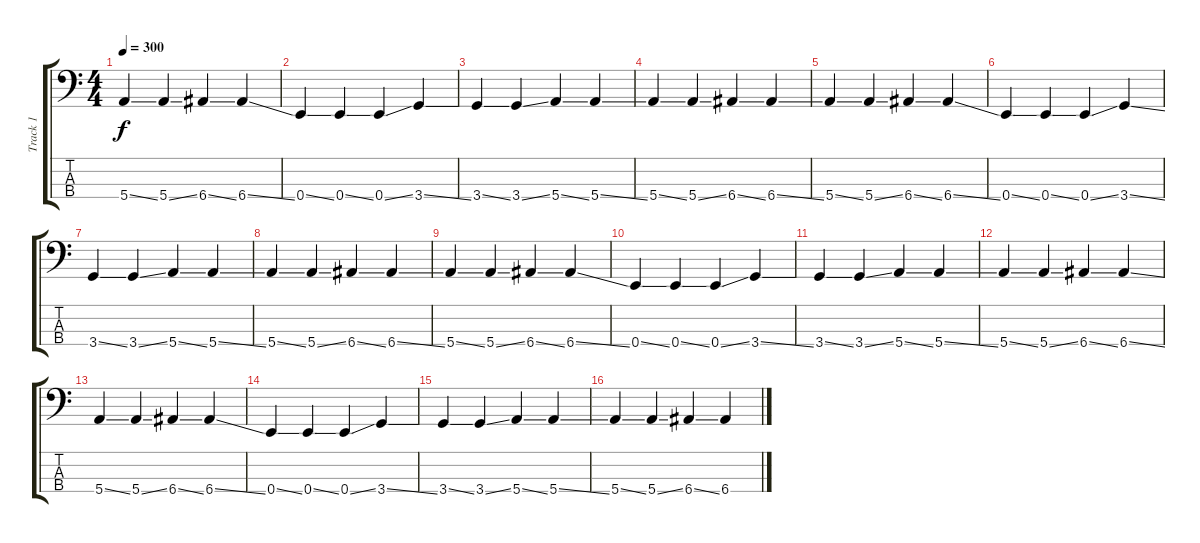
\track ("Track 1" "Track 1") {instrument electricbasspick}
\staff {score tabs}
\tuning (G2 D2 A1 E1) {hide}
\ts (4 4)
\tempo 300
\clef f4
\ks c
5.4{ss}.4{dy f} 5.4{ss}.4 6.4{ss}.4 6.4{ss}.4 |
0.4{ss}.4 0.4{ss}.4 0.4{ss}.4 3.4{ss}.4 |
3.4{ss}.4 3.4{ss}.4 5.4{ss}.4 5.4{ss}.4 |
5.4{ss}.4 5.4{ss}.4 6.4{ss}.4 6.4{ss}.4 |
5.4{ss}.4 5.4{ss}.4 6.4{ss}.4 6.4{ss}.4 |
0.4{ss}.4 0.4{ss}.4 0.4{ss}.4 3.4{ss}.4 |
3.4{ss}.4 3.4{ss}.4 5.4{ss}.4 5.4{ss}.4 |
5.4{ss}.4 5.4{ss}.4 6.4{ss}.4 6.4{ss}.4 |
5.4{ss}.4 5.4{ss}.4 6.4{ss}.4 6.4{ss}.4 |
0.4{ss}.4 0.4{ss}.4 0.4{ss}.4 3.4{ss}.4 |
3.4{ss}.4 3.4{ss}.4 5.4{ss}.4 5.4{ss}.4 |
5.4{ss}.4 5.4{ss}.4 6.4{ss}.4 6.4{ss}.4 |
5.4{ss}.4 5.4{ss}.4 6.4{ss}.4 6.4{ss}.4 |
0.4{ss}.4 0.4{ss}.4 0.4{ss}.4 3.4{ss}.4 |
3.4{ss}.4 3.4{ss}.4 5.4{ss}.4 5.4{ss}.4 |
5.4{ss}.4 5.4{ss}.4 6.4{ss}.4 6.4{ss}.4
